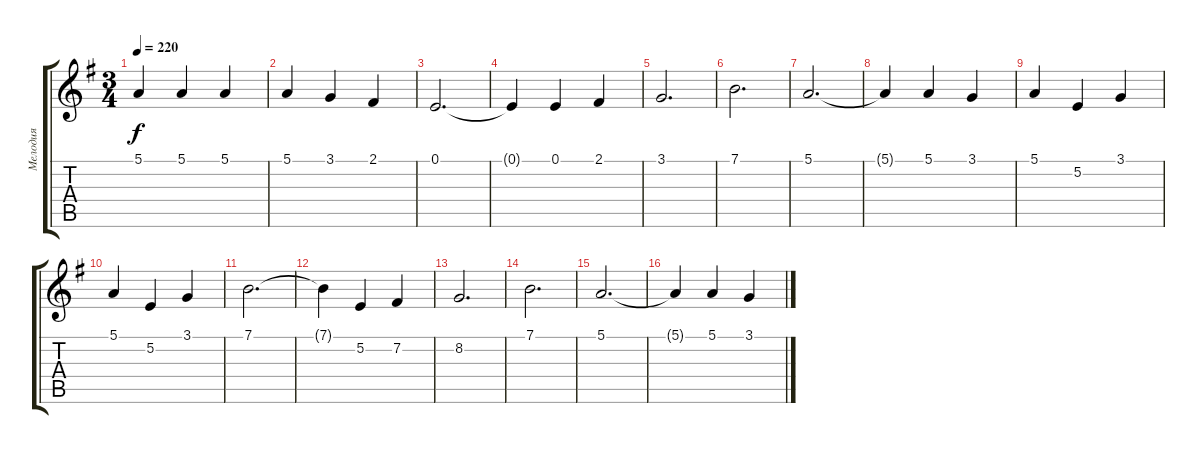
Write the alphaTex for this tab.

\track ("Мелодия" "Мелодия") {instrument acousticgrandpiano}
\staff {score tabs}
\tuning (E4 B3 G3 D3 A2 E2) {hide}
\ts (3 4)
\tempo 220
\clef g2
\ks eminor
5.1.4{dy f} 5.1.4 5.1.4 |
5.1.4 3.1.4 2.1.4 |
0.1.2{d} |
0.1{t}.4 0.1.4 2.1.4 |
3.1.2{d} |
7.1.2{d} |
5.1.2{d} |
5.1{t}.4 5.1.4 3.1.4 |
5.1.4 5.2.4 3.1.4 |
5.1.4 5.2.4 3.1.4 |
7.1.2{d} |
7.1{t}.4 5.2.4 7.2.4 |
8.2.2{d} |
7.1.2{d} |
5.1.2{d} |
5.1{t}.4 5.1.4 3.1.4
